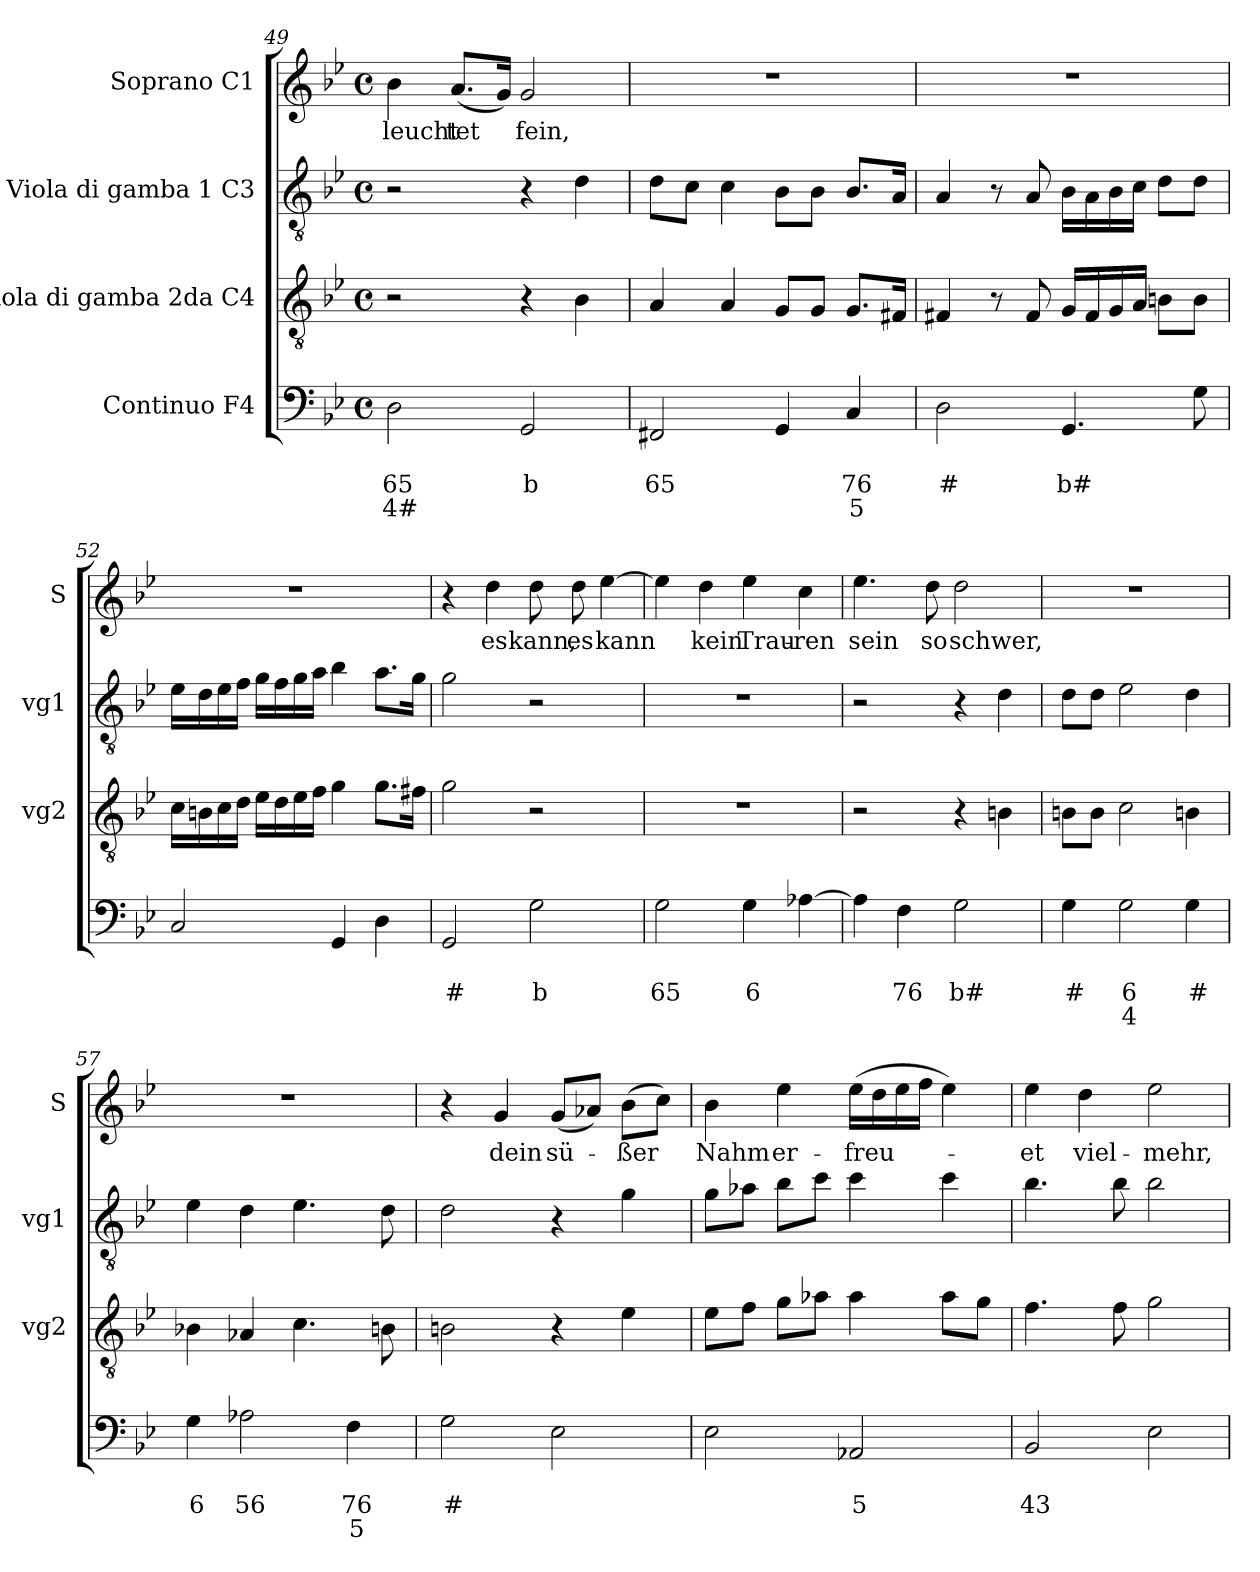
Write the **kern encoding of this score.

**kern	**text	**text	**text	**kern	**kern	**kern	**text
*part4	*part4	*part4	*part4	*part3	*part2	*part1	*part1
*staff4	*staff4	*staff4	*staff4	*staff3	*staff2	*staff1	*staff1
*I"Continuo F4	*	*	*	*I"Viola di gamba 2da C4	*I"Viola di gamba 1 C3	*I"Soprano C1	*
*	*	*	*	*I'vg2	*I'vg1	*I'S	*
!!LO:LB:g=z
*clefF4	*	*	*	*clefGv2	*clefGv2	*clefG2	*
*k[b-e-]	*	*	*	*k[b-e-]	*k[b-e-]	*k[b-e-]	*
*B-:	*	*	*	*B-:	*B-:	*B-:	*
*M4/4	*	*	*	*M4/4	*M4/4	*M4/4	*
*met(c)	*	*	*	*met(c)	*met(c)	*met(c)	*
=49	=49	=49	=49	=49	=49	=49	=49
!	!	!LO:LY:b	!LO:LY:b	!	!	!	!LO:LY:b
2D\	.	65	4#	2r	2r	4b-\	-leucht-
!	!	!	!	!	!	!	!LO:LY:b
.	.	.	.	.	.	(<8.a/L	-tet
.	.	.	.	.	.	16g/Jk)	.
!	!	!LO:LY:b	!	!	!	!	!LO:LY:b
2GG/	.	b	.	4r	4r	2g/	fein,
.	.	.	.	4B-\	4d\	.	.
=50	=50	=50	=50	=50	=50	=50	=50
!	!	!LO:LY:b	!	!	!	!	!
2FF#X/	.	65	.	4A/	8d\L	1r	.
.	.	.	.	.	8c\J	.	.
.	.	.	.	4A/	4c\	.	.
4GG/	.	.	.	8G/L	8B-\L	.	.
.	.	.	.	8G/J	8B-\J	.	.
!	!	!LO:LY:b	!LO:LY:b	!	!	!	!
4C/	.	76	5	8.G/L	8.B-/L	.	.
.	.	.	.	16F#X/Jk	16A/Jk	.	.
=51	=51	=51	=51	=51	=51	=51	=51
!	!	!LO:LY:b	!	!	!	!	!
2D\	.	#	.	4F#X/	4A/	1r	.
.	.	.	.	8r	8r	.	.
.	.	.	.	8F#/	8A/	.	.
!	!	!LO:LY:b	!	!	!	!	!
4.GG/	.	b#	.	16G/LL	16B-\LL	.	.
.	.	.	.	16F#/	16A\	.	.
.	.	.	.	16G/	16B-\	.	.
.	.	.	.	16A/JJ	16c\JJ	.	.
.	.	.	.	8Bn\L	8d\L	.	.
8G\	.	.	.	8B\J	8d\J	.	.
=52	=52	=52	=52	=52	=52	=52	=52
2C/	.	.	.	16c\LL	16e-\LL	1r	.
.	.	.	.	16B\	16d\	.	.
.	.	.	.	16c\	16e-\	.	.
.	.	.	.	16d\JJ	16f\JJ	.	.
.	.	.	.	16e-\LL	16g\LL	.	.
.	.	.	.	16d\	16f\	.	.
.	.	.	.	16e-\	16g\	.	.
.	.	.	.	16f\JJ	16a\JJ	.	.
4GG/	.	.	.	4g\	4b-\	.	.
4D\	.	.	.	8.g\L	8.a\L	.	.
.	.	.	.	16f#\Jk	16g\Jk	.	.
=53	=53	=53	=53	=53	=53	=53	=53
!	!	!LO:LY:b	!	!	!	!	!
2GG/	.	#	.	2g\	2g\	4r	.
!	!	!	!	!	!	!	!LO:LY:b
.	.	.	.	.	.	4dd\	es
!	!	!LO:LY:b	!	!	!	!	!LO:LY:b
2G\	.	b	.	2r	2r	8dd\	kann,
!	!	!	!	!	!	!	!LO:LY:b
.	.	.	.	.	.	8dd\	es
!	!	!	!	!	!	!	!LO:LY:b
.	.	.	.	.	.	[4ee-\	kann
=54	=54	=54	=54	=54	=54	=54	=54
!	!	!LO:LY:b	!	!	!	!	!
2G\	.	65	.	1r	1r	4ee-\]	.
!	!	!	!	!	!	!	!LO:LY:b
.	.	.	.	.	.	4dd\	kein
!	!	!LO:LY:b	!	!	!	!	!LO:LY:b
4G\	.	6	.	.	.	4ee-\	Trau-
!	!	!	!	!	!	!	!LO:LY:b
[4A-X\	.	.	.	.	.	4cc\	-ren
!!LO:LB:g=z
=55	=55	=55	=55	=55	=55	=55	=55
!	!	!	!	!	!	!	!LO:LY:b
4A-\]	.	.	.	2r	2r	4.ee-\	sein
!	!	!LO:LY:b	!	!	!	!	!
4F\	.	76	.	.	.	.	.
!	!	!	!	!	!	!	!LO:LY:b
.	.	.	.	.	.	8dd\	so
!	!	!LO:LY:b	!	!	!	!	!LO:LY:b
2G\	.	b#	.	4r	4r	2dd\	schwer,
.	.	.	.	4Bn\	4d\	.	.
=56	=56	=56	=56	=56	=56	=56	=56
!	!	!LO:LY:b	!	!	!	!	!
4G\	.	#	.	8Bn\L	8d\L	1r	.
.	.	.	.	8B\J	8d\J	.	.
!	!	!LO:LY:b	!LO:LY:b	!	!	!	!
2G\	.	6	4	2c\	2e-\	.	.
!	!	!LO:LY:b	!	!	!	!	!
4G\	.	#	.	4Bn\	4d\	.	.
=57	=57	=57	=57	=57	=57	=57	=57
!	!	!LO:LY:b	!	!	!	!	!
4G\	.	6	.	4B-X\	4e-\	1r	.
!	!	!LO:LY:b	!	!	!	!	!
2A-X\	.	56	.	4A-X/	4d\	.	.
.	.	.	.	4.c\	4.e-\	.	.
!	!	!LO:LY:b	!LO:LY:b	!	!	!	!
4F\	.	76	5	.	.	.	.
.	.	.	.	8Bn\	8d\	.	.
=58	=58	=58	=58	=58	=58	=58	=58
!	!	!LO:LY:b	!	!	!	!	!
2G\	.	#	.	2Bn\	2d\	4r	.
!	!	!	!	!	!	!	!LO:LY:b
.	.	.	.	.	.	4g/	dein
!	!	!	!	!	!	!	!LO:LY:b
2E-\	.	.	.	4r	4r	(<8g/L	sü-
.	.	.	.	.	.	8a-X/J)	.
!	!	!	!	!	!	!	!LO:LY:b
.	.	.	.	4e-\	4g\	(>8b-\L	-ßer
.	.	.	.	.	.	8cc\J)	.
=59	=59	=59	=59	=59	=59	=59	=59
!	!	!	!	!	!	!	!LO:LY:b
2E-\	.	.	.	8e-\L	8g\L	4b-\	Nahm
.	.	.	.	8f\J	8a-X\J	.	.
!	!	!	!	!	!	!	!LO:LY:b
.	.	.	.	8g\L	8b-\L	4ee-\	er-
.	.	.	.	8a-X\J	8cc\J	.	.
!	!	!LO:LY:b	!	!	!	!	!LO:LY:b
2AA-X/	.	5	.	4a-\	4cc\	(>16ee-\LL	-freu-
.	.	.	.	.	.	16dd\	.
.	.	.	.	.	.	16ee-\	.
.	.	.	.	.	.	16ff\JJ	.
.	.	.	.	8a-\L	4cc\	4ee-\)	.
.	.	.	.	8g\J	.	.	.
=60	=60	=60	=60	=60	=60	=60	=60
!	!	!LO:LY:b	!	!	!	!	!LO:LY:b
2BB-/	.	43	.	4.f\	4.b-\	4ee-\	-et
!	!	!	!	!	!	!	!LO:LY:b
.	.	.	.	.	.	4dd\	viel-
.	.	.	.	8f\	8b-\	.	.
!	!	!	!	!	!	!	!LO:LY:b
2E-\	.	.	.	2g\	2b-\	2ee-\	-mehr,
=	=	=	=	=	=	=	=
*-	*-	*-	*-	*-	*-	*-	*-
